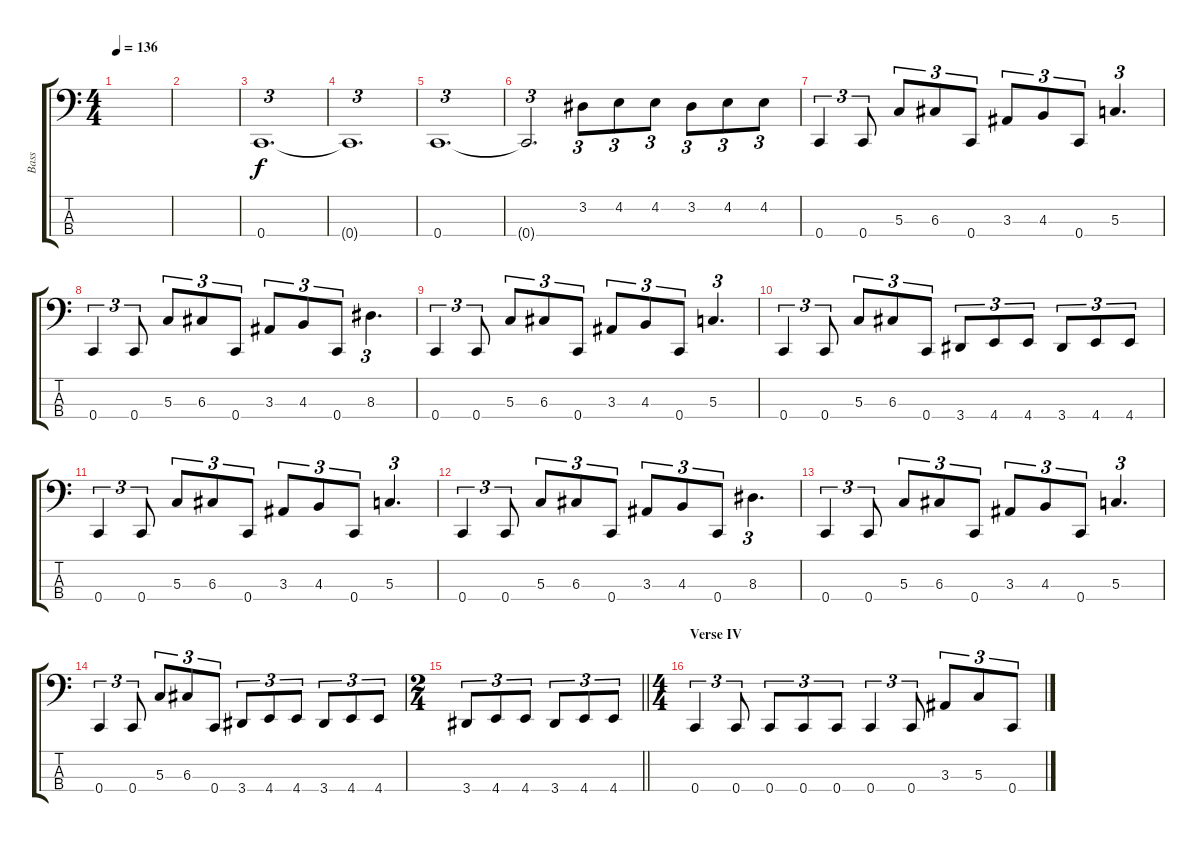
\track ("Bass" "Bass") {instrument electricbassfinger}
\staff {score tabs}
\tuning (F2 C2 G1 C1) {hide}
\ts (4 4)
\tempo 136
\clef f4
\ks c
|
|
0.4.1{d tu (3 2)} |
0.4{t}.1{d tu (3 2)} |
0.4.1{d tu (3 2)} |
0.4{t}.2{d tu (3 2)} 3.2.8{tu (3 2)} 4.2.8{tu (3 2)} 4.2.8{tu (3 2)} 3.2.8{tu (3 2)} 4.2.8{tu (3 2)} 4.2.8{tu (3 2)} |
0.4.4{tu (3 2)} 0.4.8{tu (3 2)} 5.3.8{tu (3 2)} 6.3.8{tu (3 2)} 0.4.8{tu (3 2)} 3.3.8{tu (3 2)} 4.3.8{tu (3 2)} 0.4.8{tu (3 2)} 5.3.4{d tu (3 2)} |
0.4.4{tu (3 2)} 0.4.8{tu (3 2)} 5.3.8{tu (3 2)} 6.3.8{tu (3 2)} 0.4.8{tu (3 2)} 3.3.8{tu (3 2)} 4.3.8{tu (3 2)} 0.4.8{tu (3 2)} 8.3.4{d tu (3 2)} |
0.4.4{tu (3 2)} 0.4.8{tu (3 2)} 5.3.8{tu (3 2)} 6.3.8{tu (3 2)} 0.4.8{tu (3 2)} 3.3.8{tu (3 2)} 4.3.8{tu (3 2)} 0.4.8{tu (3 2)} 5.3.4{d tu (3 2)} |
0.4.4{tu (3 2)} 0.4.8{tu (3 2)} 5.3.8{tu (3 2)} 6.3.8{tu (3 2)} 0.4.8{tu (3 2)} 3.4.8{tu (3 2)} 4.4.8{tu (3 2)} 4.4.8{tu (3 2)} 3.4.8{tu (3 2)} 4.4.8{tu (3 2)} 4.4.8{tu (3 2)} |
0.4.4{tu (3 2)} 0.4.8{tu (3 2)} 5.3.8{tu (3 2)} 6.3.8{tu (3 2)} 0.4.8{tu (3 2)} 3.3.8{tu (3 2)} 4.3.8{tu (3 2)} 0.4.8{tu (3 2)} 5.3.4{d tu (3 2)} |
0.4.4{tu (3 2)} 0.4.8{tu (3 2)} 5.3.8{tu (3 2)} 6.3.8{tu (3 2)} 0.4.8{tu (3 2)} 3.3.8{tu (3 2)} 4.3.8{tu (3 2)} 0.4.8{tu (3 2)} 8.3.4{d tu (3 2)} |
0.4.4{tu (3 2)} 0.4.8{tu (3 2)} 5.3.8{tu (3 2)} 6.3.8{tu (3 2)} 0.4.8{tu (3 2)} 3.3.8{tu (3 2)} 4.3.8{tu (3 2)} 0.4.8{tu (3 2)} 5.3.4{d tu (3 2)} |
0.4.4{tu (3 2)} 0.4.8{tu (3 2)} 5.3.8{tu (3 2)} 6.3.8{tu (3 2)} 0.4.8{tu (3 2)} 3.4.8{tu (3 2)} 4.4.8{tu (3 2)} 4.4.8{tu (3 2)} 3.4.8{tu (3 2)} 4.4.8{tu (3 2)} 4.4.8{tu (3 2)} |
\ts (2 4)
\barLineRight lightlight
3.4.8{tu (3 2)} 4.4.8{tu (3 2)} 4.4.8{tu (3 2)} 3.4.8{tu (3 2)} 4.4.8{tu (3 2)} 4.4.8{tu (3 2)} |
\ts (4 4)
\section ("" "Verse IV")
0.4.4{tu (3 2)} 0.4.8{tu (3 2)} 0.4.8{tu (3 2)} 0.4.8{tu (3 2)} 0.4.8{tu (3 2)} 0.4.4{tu (3 2)} 0.4.8{tu (3 2)} 3.3.8{tu (3 2)} 5.3.8{tu (3 2)} 0.4.8{tu (3 2)}
